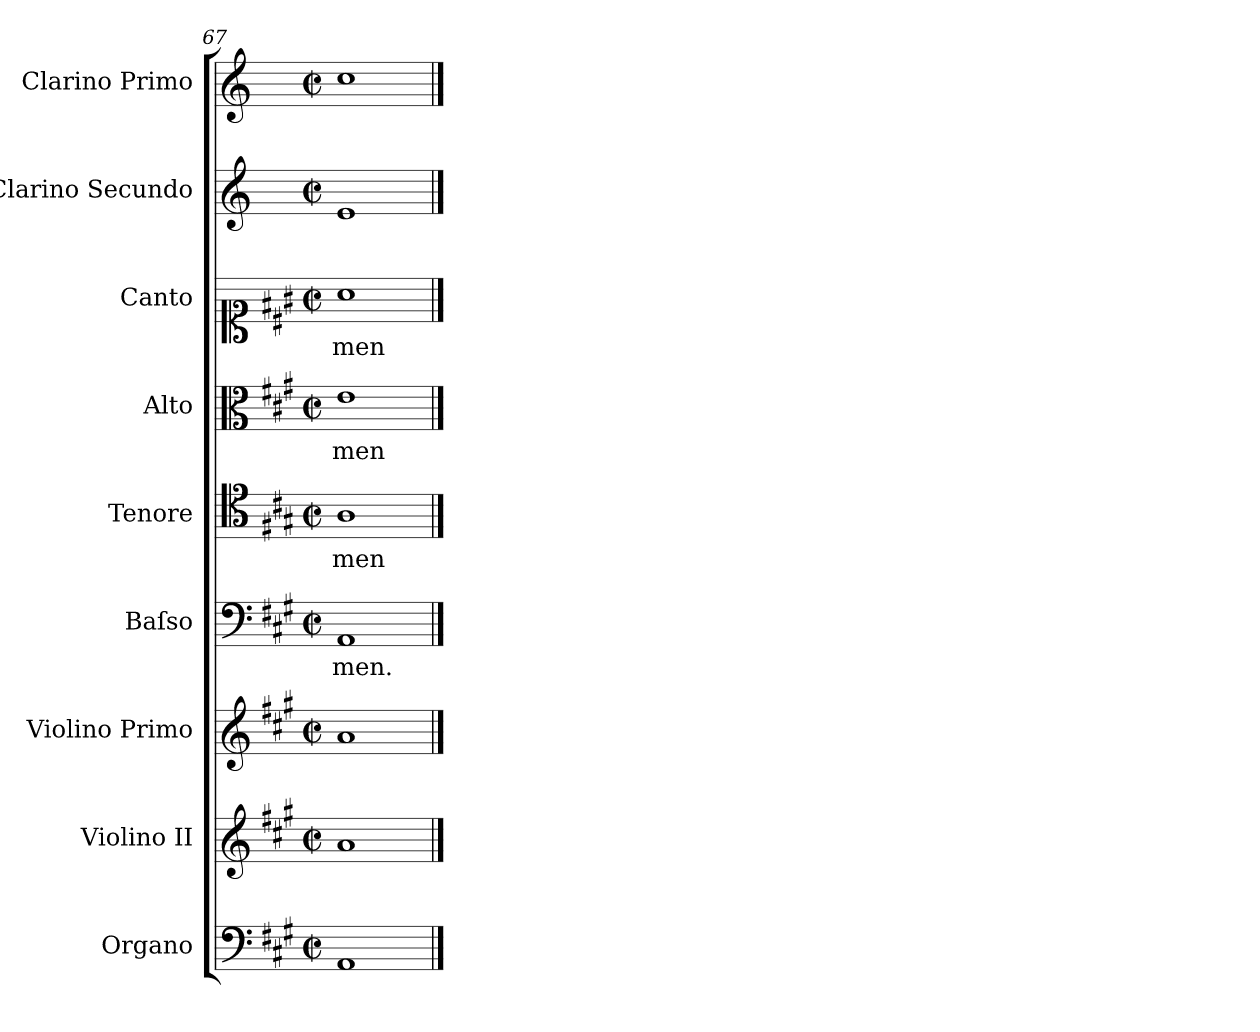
**kern	**kern	**kern	**kern	**text	**kern	**text	**kern	**text	**kern	**text	**kern	**kern
*part9	*part8	*part7	*part6	*part6	*part5	*part5	*part4	*part4	*part3	*part3	*part2	*part1
*staff9	*staff8	*staff7	*staff6	*staff6	*staff5	*staff5	*staff4	*staff4	*staff3	*staff3	*staff2	*staff1
*I"Organo	*I"Violino II	*I"Violino Primo	*I"Baſso	*	*I"Tenore	*	*I"Alto	*	*I"Canto	*	*I"Clarino Secundo	*I"Clarino Primo
*I'Org.	*I'Vn II	*I'Vn I	*I'B.	*	*I'T.	*	*I'A.	*	*I'C.	*	*	*
*clefF4	*clefG2	*clefG2	*clefF4	*	*clefC4	*	*clefC3	*	*clefC1	*	*clefG2	*clefG2
*	*	*	*	*	*	*	*	*	*	*	*ITrd2c3	*ITrd2c3
*k[f#c#g#]	*k[f#c#g#]	*k[f#c#g#]	*k[f#c#g#]	*	*k[f#c#g#]	*	*k[f#c#g#]	*	*k[f#c#g#]	*	*k[f#c#g#]	*k[f#c#g#]
*A:	*A:	*A:	*A:	*	*A:	*	*A:	*	*A:	*	*A:	*A:
*M2/2	*M2/2	*M2/2	*M2/2	*	*M2/2	*	*M2/2	*	*M2/2	*	*M2/2	*M2/2
*met(c|)	*met(c|)	*met(c|)	*met(c|)	*	*met(c|)	*	*met(c|)	*	*met(c|)	*	*met(c|)	*met(c|)
=67	=67	=67	=67	=67	=67	=67	=67	=67	=67	=67	=67	=67
1AA	1a	1a	1AA	-men.	1A	-men	1e	-men	1a	-men	1c#	1a
==	==	==	==	==	==	==	==	==	==	==	==	==
*-	*-	*-	*-	*-	*-	*-	*-	*-	*-	*-	*-	*-
